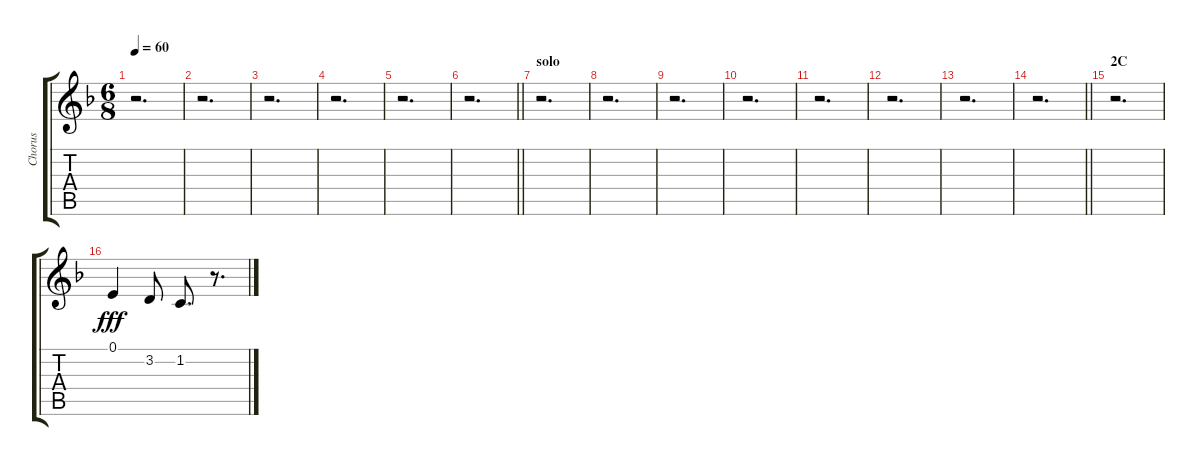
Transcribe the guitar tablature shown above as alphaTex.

\track ("Chorus" "Chorus") {instrument voiceoohs}
\staff {score tabs}
\tuning (E4 B3 G3 D3 A2 E2) {hide}
\ts (6 8)
\tempo 60
\clef g2
\ks f
r.2{d dy fff} |
r.2{d} |
r.2{d} |
r.2{d} |
r.2{d} |
\barLineRight lightlight
r.2{d} |
\section ("" "solo")
r.2{d} |
r.2{d} |
r.2{d} |
r.2{d} |
r.2{d} |
r.2{d} |
r.2{d} |
\barLineRight lightlight
r.2{d} |
\section ("" "2C")
r.2{d} |
0.1.4 3.2.8 1.2.8{d} r.8{d}
